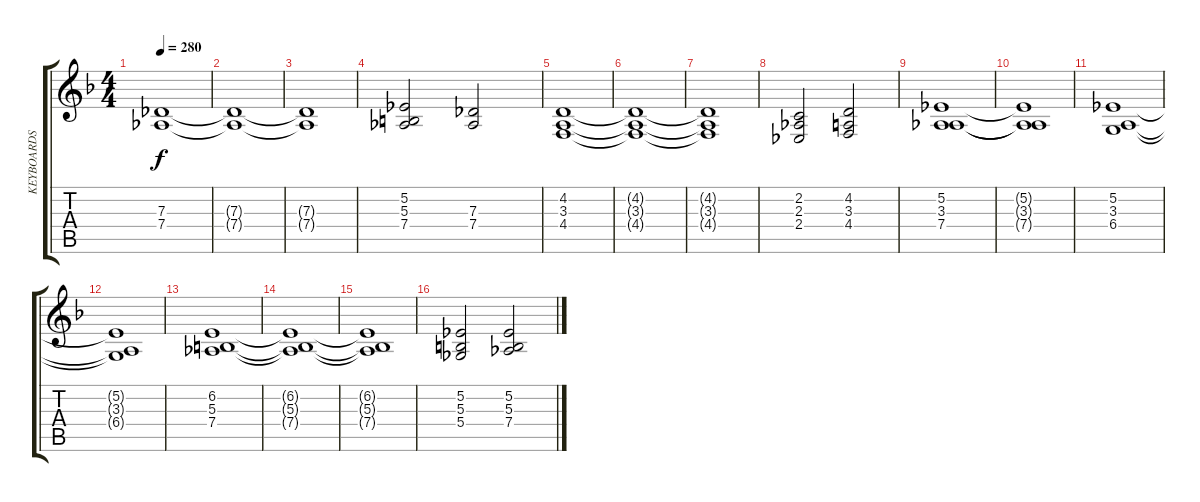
\track ("KEYBOARDS" "KEYBOARDS") {instrument synthstrings1 bank 1}
\staff {score tabs}
\tuning (Eb4 Bb3 Gb3 Db3 Ab2 Eb2) {hide}
\ts (4 4)
\tempo 280
\clef g2
\ks dminor
(7.3 7.4).1{dy f} |
(7.3{t} 7.4{t}).1 |
(7.3{t} 7.4{t}).1 |
(5.2 5.3 7.4).2 (7.3 7.4).2 |
(4.2 3.3 4.4).1 |
(4.2{t} 3.3{t} 4.4{t}).1 |
(4.2{t} 3.3{t} 4.4{t}).1 |
(2.2 2.3 2.4).2 (4.2 3.3 4.4).2 |
(5.2 3.3 7.4).1 |
(5.2{t} 3.3{t} 7.4{t}).1 |
(5.2 3.3 6.4).1 |
(5.2{t} 3.3{t} 6.4{t}).1 |
(6.2 5.3 7.4).1 |
(6.2{t} 5.3{t} 7.4{t}).1 |
(6.2{t} 5.3{t} 7.4{t}).1 |
(5.2 5.3 5.4).2 (5.2 5.3 7.4).2
